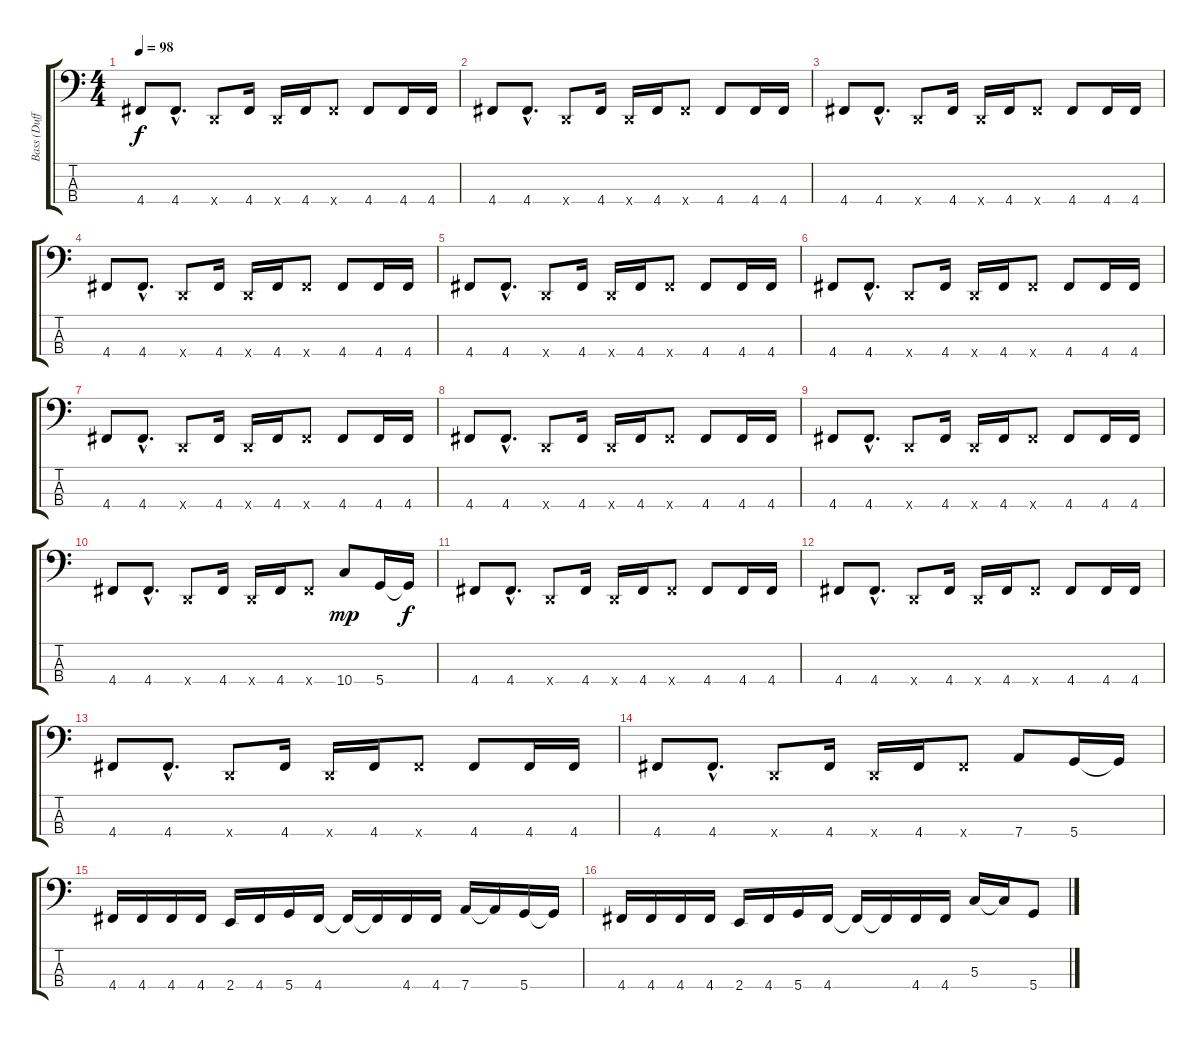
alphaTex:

\track ("Bass (Duff McKagan)" "Bass (Duff") {instrument electricbasspick}
\staff {score tabs}
\tuning (F2 C2 G1 D1) {hide}
\ts (4 4)
\tempo 98
\clef f4
\ks c
4.4.8{dy f} 4.4{hac}.8{d} 0.4{x}.8 4.4.16 0.4{x}.16 4.4.16 4.4{x}.8 4.4.8 4.4.16 4.4.16 |
4.4.8 4.4{hac}.8{d} 0.4{x}.8 4.4.16 0.4{x}.16 4.4.16 4.4{x}.8 4.4.8 4.4.16 4.4.16 |
4.4.8 4.4{hac}.8{d} 0.4{x}.8 4.4.16 0.4{x}.16 4.4.16 4.4{x}.8 4.4.8 4.4.16 4.4.16 |
4.4.8 4.4{hac}.8{d} 0.4{x}.8 4.4.16 0.4{x}.16 4.4.16 4.4{x}.8 4.4.8 4.4.16 4.4.16 |
4.4.8 4.4{hac}.8{d} 0.4{x}.8 4.4.16 0.4{x}.16 4.4.16 4.4{x}.8 4.4.8 4.4.16 4.4.16 |
4.4.8 4.4{hac}.8{d} 0.4{x}.8 4.4.16 0.4{x}.16 4.4.16 4.4{x}.8 4.4.8 4.4.16 4.4.16 |
4.4.8 4.4{hac}.8{d} 0.4{x}.8 4.4.16 0.4{x}.16 4.4.16 4.4{x}.8 4.4.8 4.4.16 4.4.16 |
4.4.8 4.4{hac}.8{d} 0.4{x}.8 4.4.16 0.4{x}.16 4.4.16 4.4{x}.8 4.4.8 4.4.16 4.4.16 |
4.4.8 4.4{hac}.8{d} 0.4{x}.8 4.4.16 0.4{x}.16 4.4.16 4.4{x}.8 4.4.8 4.4.16 4.4.16 |
4.4.8 4.4{hac}.8{d} 0.4{x}.8 4.4.16 0.4{x}.16 4.4.16 4.4{x}.8 10.4.8{dy mp} 5.4.16 5.4{t}.16{dy f} |
4.4.8 4.4{hac}.8{d} 0.4{x}.8 4.4.16 0.4{x}.16 4.4.16 4.4{x}.8 4.4.8 4.4.16 4.4.16 |
4.4.8 4.4{hac}.8{d} 0.4{x}.8 4.4.16 0.4{x}.16 4.4.16 4.4{x}.8 4.4.8 4.4.16 4.4.16 |
4.4.8 4.4{hac}.8{d} 0.4{x}.8 4.4.16 0.4{x}.16 4.4.16 4.4{x}.8 4.4.8 4.4.16 4.4.16 |
4.4.8 4.4{hac}.8{d} 0.4{x}.8 4.4.16 0.4{x}.16 4.4.16 4.4{x}.8 7.4.8 5.4.16 5.4{t}.16 |
4.4.16{volume 15} 4.4.16 4.4.16 4.4.16 2.4.16 4.4.16 5.4.16 4.4.16 4.4{t}.16 4.4{t}.16 4.4.16 4.4.16 7.4.16 7.4{t}.16 5.4.16 5.4{t}.16 |
4.4.16 4.4.16 4.4.16 4.4.16 2.4.16 4.4.16 5.4.16 4.4.16 4.4{t}.16 4.4{t}.16 4.4.16 4.4.16 5.3.16 5.3{t}.16 5.4.8
